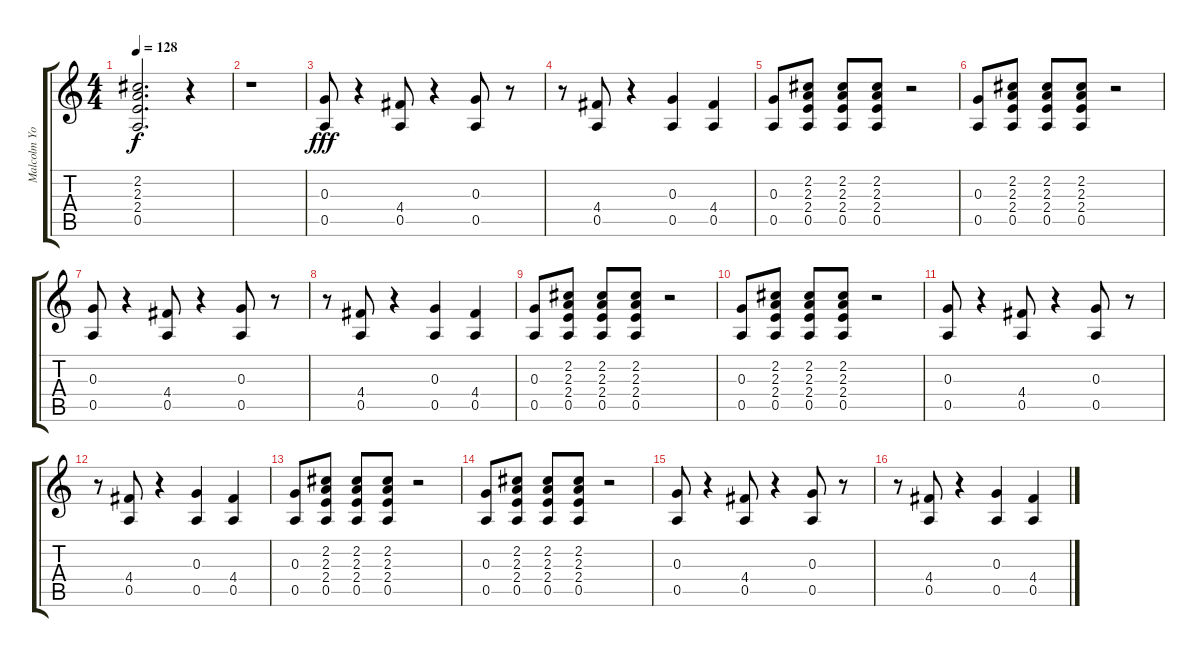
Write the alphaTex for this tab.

\track ("Malcolm Young" "Malcolm Yo") {instrument overdrivenguitar}
\staff {score tabs}
\tuning (E4 B3 G3 D3 A2 E2) {hide}
\ts (4 4)
\tempo 128
\clef g2
\ks c
(2.2{t} 2.3{t} 2.4{t} 0.5{t}).2{d dy f} r.4 |
r.1 |
(0.3 0.5).8{dy fff} r.4 (4.4 0.5).8 r.4 (0.3 0.5).8 r.8 |
r.8 (4.4 0.5).8 r.4 (0.3 0.5).4 (4.4 0.5).4 |
(0.3 0.5).8 (2.2 2.3 2.4 0.5).8 (2.2 2.3 2.4 0.5).8 (2.2 2.3 2.4 0.5).8 r.2 |
(0.3 0.5).8 (2.2 2.3 2.4 0.5).8 (2.2 2.3 2.4 0.5).8 (2.2 2.3 2.4 0.5).8 r.2 |
(0.3 0.5).8 r.4 (4.4 0.5).8 r.4 (0.3 0.5).8 r.8 |
r.8 (4.4 0.5).8 r.4 (0.3 0.5).4 (4.4 0.5).4 |
(0.3 0.5).8 (2.2 2.3 2.4 0.5).8 (2.2 2.3 2.4 0.5).8 (2.2 2.3 2.4 0.5).8 r.2 |
(0.3 0.5).8 (2.2 2.3 2.4 0.5).8 (2.2 2.3 2.4 0.5).8 (2.2 2.3 2.4 0.5).8 r.2 |
(0.3 0.5).8 r.4 (4.4 0.5).8 r.4 (0.3 0.5).8 r.8 |
r.8 (4.4 0.5).8 r.4 (0.3 0.5).4 (4.4 0.5).4 |
(0.3 0.5).8 (2.2 2.3 2.4 0.5).8 (2.2 2.3 2.4 0.5).8 (2.2 2.3 2.4 0.5).8 r.2 |
(0.3 0.5).8 (2.2 2.3 2.4 0.5).8 (2.2 2.3 2.4 0.5).8 (2.2 2.3 2.4 0.5).8 r.2 |
(0.3 0.5).8 r.4 (4.4 0.5).8 r.4 (0.3 0.5).8 r.8 |
r.8 (4.4 0.5).8 r.4 (0.3 0.5).4 (4.4 0.5).4
